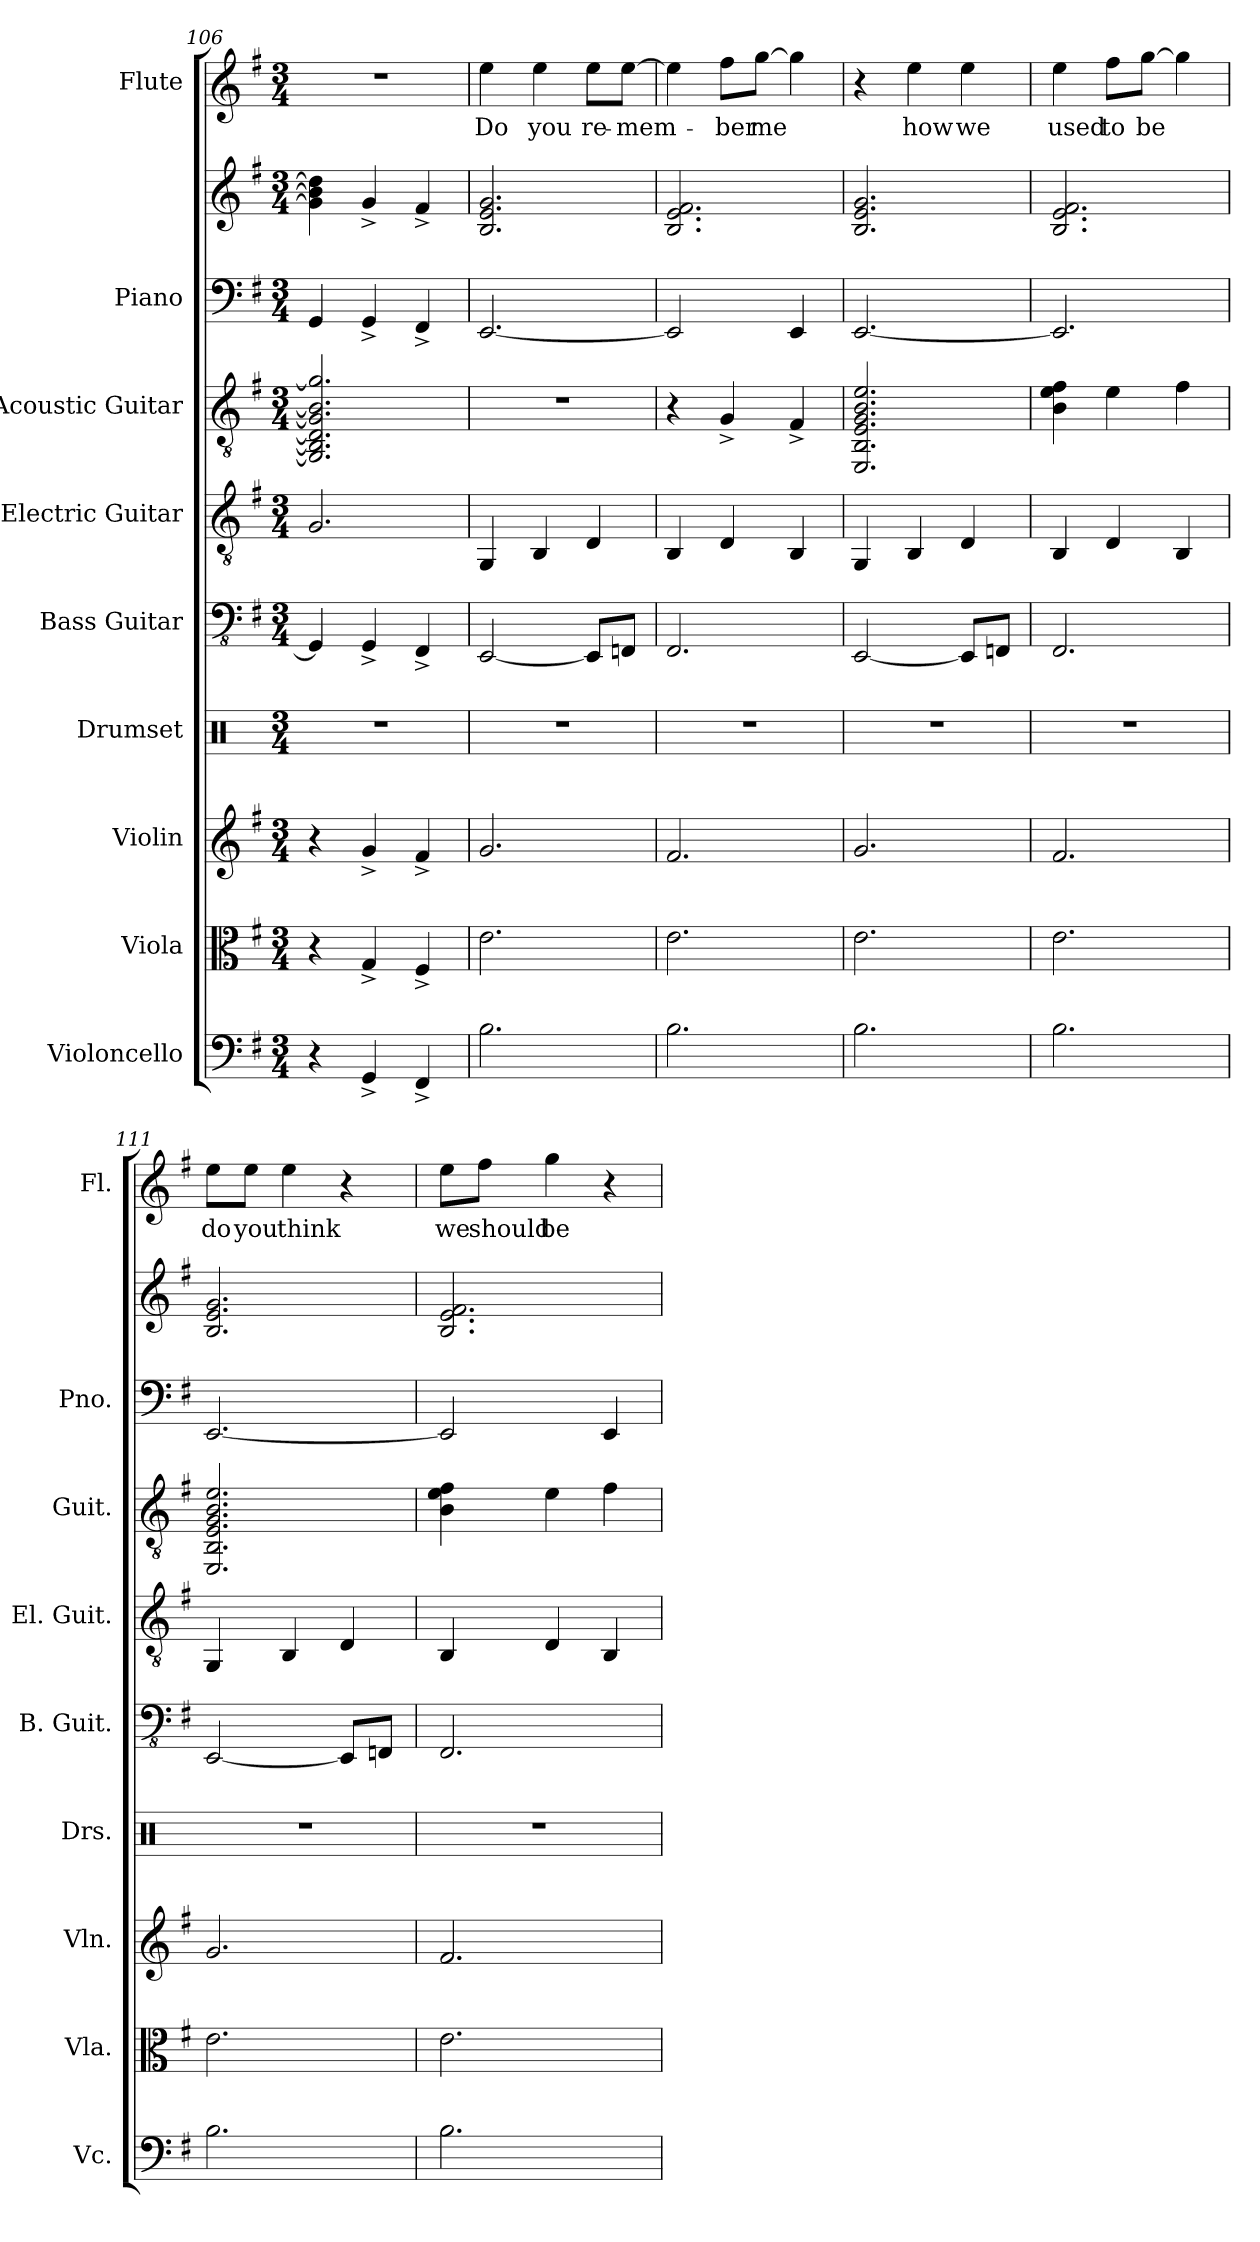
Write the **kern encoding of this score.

**kern	**kern	**kern	**kern	**kern	**kern	**kern	**kern	**kern	**kern	**text
*part9	*part8	*part7	*part6	*part5	*part4	*part3	*part2	*part2	*part1	*part1
*staff10	*staff9	*staff8	*staff7	*staff6	*staff5	*staff4	*staff3	*staff2	*staff1	*staff1
*I"Violoncello	*I"Viola	*I"Violin	*I"Drumset	*I"Bass Guitar	*I"Electric Guitar	*I"Acoustic Guitar	*I"Piano	*	*I"Flute	*
*I'Vc.	*I'Vla.	*I'Vln.	*I'Drs.	*I'B. Guit.	*I'El. Guit.	*I'Guit.	*I'Pno.	*	*I'Fl.	*
*clefF4	*clefC3	*clefG2	*clefX	*clefFv4	*clefGv2	*clefGv2	*clefF4	*clefG2	*clefG2	*
*k[f#]	*k[f#]	*k[f#]	*k[]	*k[f#]	*k[f#]	*k[f#]	*k[f#]	*k[f#]	*k[f#]	*
*M3/4	*M3/4	*M3/4	*M3/4	*M3/4	*M3/4	*M3/4	*M3/4	*M3/4	*M3/4	*
=106	=106	=106	=106	=106	=106	=106	=106	=106	=106	=106
4r	4r	4r	2.r	4GGG/]	2.G/	2.GG/] 2.BB/] 2.D/] 2.G/] 2.B/] 2.g/]	4GG/	4g\] 4b\] 4dd\]	2.r	.
4GG^/	4G^/	4g^/	.	4GGG^/	.	.	4GG^/	4g^/	.	.
4FF#^/	4F#^/	4f#^/	.	4FFF#^/	.	.	4FF#^/	4f#^/	.	.
=107	=107	=107	=107	=107	=107	=107	=107	=107	=107	=107
2.B\	2.e\	2.g/	2.r	[2EEE/	4GG/	2.r	[2.EE/	2.B/ 2.e/ 2.g/	4ee\	Do
.	.	.	.	.	4BB/	.	.	.	4ee\	you
.	.	.	.	8EEE/L]	4D/	.	.	.	8ee\L	re-
.	.	.	.	8FFFn/J	.	.	.	.	[8ee\J	-mem-
=108	=108	=108	=108	=108	=108	=108	=108	=108	=108	=108
2.B\	2.e\	2.f#/	2.r	2.FFF#/	4BB/	4r	2EE/]	2.B/ 2.e/ 2.f#/	4ee\]	.
.	.	.	.	.	4D/	4G^/	.	.	8ff#\L	-ber
.	.	.	.	.	.	.	.	.	[8gg\J	me
.	.	.	.	.	4BB/	4F#^/	4EE/	.	4gg\]	.
=109	=109	=109	=109	=109	=109	=109	=109	=109	=109	=109
2.B\	2.e\	2.g/	2.r	[2EEE/	4GG/	2.EE/ 2.BB/ 2.E/ 2.G/ 2.B/ 2.e/	[2.EE/	2.B/ 2.e/ 2.g/	4r	.
.	.	.	.	.	4BB/	.	.	.	4ee\	how
.	.	.	.	8EEE/L]	4D/	.	.	.	4ee\	we
.	.	.	.	8FFFn/J	.	.	.	.	.	.
=110	=110	=110	=110	=110	=110	=110	=110	=110	=110	=110
2.B\	2.e\	2.f#/	2.r	2.FFF#/	4BB/	4B\ 4e\ 4f#\	2.EE/]	2.B/ 2.e/ 2.f#/	4ee\	used
.	.	.	.	.	4D/	4e\	.	.	8ff#\L	to
.	.	.	.	.	.	.	.	.	[8gg\J	be
.	.	.	.	.	4BB/	4f#\	.	.	4gg\]	.
=111	=111	=111	=111	=111	=111	=111	=111	=111	=111	=111
2.B\	2.e\	2.g/	2.r	[2EEE/	4GG/	2.EE/ 2.BB/ 2.E/ 2.G/ 2.B/ 2.e/	[2.EE/	2.B/ 2.e/ 2.g/	8ee\L	do
.	.	.	.	.	.	.	.	.	8ee\J	you
.	.	.	.	.	4BB/	.	.	.	4ee\	think
.	.	.	.	8EEE/L]	4D/	.	.	.	4r	.
.	.	.	.	8FFFn/J	.	.	.	.	.	.
=112	=112	=112	=112	=112	=112	=112	=112	=112	=112	=112
2.B\	2.e\	2.f#/	2.r	2.FFF#/	4BB/	4B\ 4e\ 4f#\	2EE/]	2.B/ 2.e/ 2.f#/	8ee\L	we
.	.	.	.	.	.	.	.	.	8ff#\J	should
.	.	.	.	.	4D/	4e\	.	.	4gg\	be
.	.	.	.	.	4BB/	4f#\	4EE/	.	4r	.
=	=	=	=	=	=	=	=	=	=	=
*-	*-	*-	*-	*-	*-	*-	*-	*-	*-	*-
